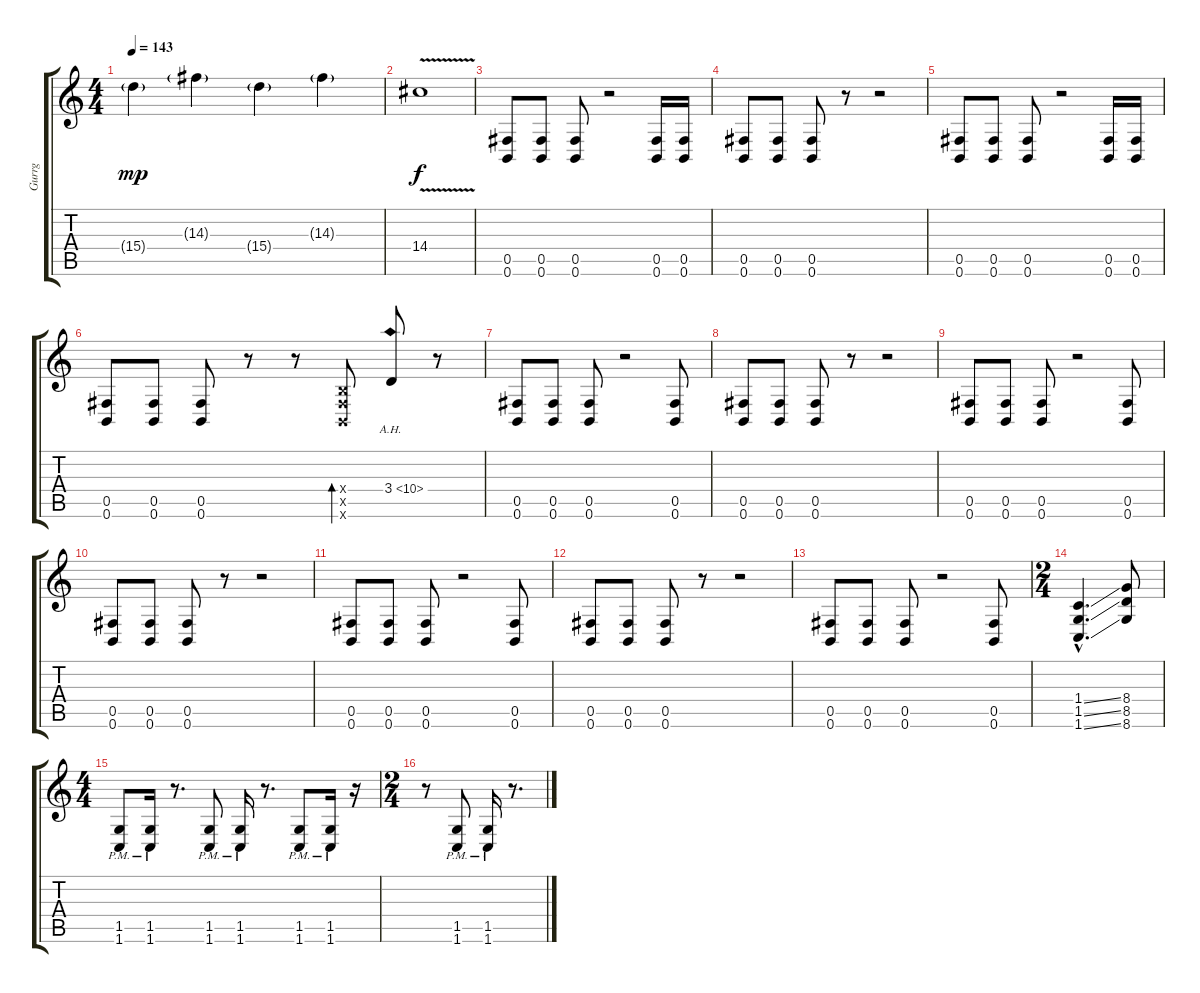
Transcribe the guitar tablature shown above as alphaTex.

\track ("Gurrg" "Gurrg") {instrument distortionguitar}
\staff {score tabs}
\tuning (Db4 Ab3 E3 B2 Gb2 B1) {hide}
\ts (4 4)
\tempo 143
\clef g2
\ks c
15.4{g}.4{dy mp} 14.3{g}.4 15.4{g}.4 14.3{g}.4 |
14.4{v}.1{dy f} |
(0.5 0.6).8 (0.5 0.6).8 (0.5 0.6).8 r.2 (0.5 0.6).16 (0.5 0.6).16 |
(0.5 0.6).8 (0.5 0.6).8 (0.5 0.6).8 r.8 r.2 |
(0.5 0.6).8 (0.5 0.6).8 (0.5 0.6).8 r.2 (0.5 0.6).16 (0.5 0.6).16 |
(0.5 0.6).8 (0.5 0.6).8 (0.5 0.6).8 r.8 r.8 (0.4{x} 0.5{x} 0.6{x}).8{bd 60} 3.4{ah 7}.8 r.8 |
(0.5 0.6).8 (0.5 0.6).8 (0.5 0.6).8 r.2 (0.5 0.6).8 |
(0.5 0.6).8 (0.5 0.6).8 (0.5 0.6).8 r.8 r.2 |
(0.5 0.6).8 (0.5 0.6).8 (0.5 0.6).8 r.2 (0.5 0.6).8 |
(0.5 0.6).8 (0.5 0.6).8 (0.5 0.6).8 r.8 r.2 |
(0.5 0.6).8 (0.5 0.6).8 (0.5 0.6).8 r.2 (0.5 0.6).8 |
(0.5 0.6).8 (0.5 0.6).8 (0.5 0.6).8 r.8 r.2 |
(0.5 0.6).8 (0.5 0.6).8 (0.5 0.6).8 r.2 (0.5 0.6).8 |
\ts (2 4)
(1.4{ss hac} 1.5{ss hac} 1.6{ss hac}).4{d} (8.4 8.5 8.6).8 |
\ts (4 4)
(1.5{pm} 1.6{pm}).8 (1.5{pm} 1.6{pm}).16 r.8{d} (1.5{pm} 1.6{pm}).8 (1.5{pm} 1.6{pm}).16 r.8{d} (1.5{pm} 1.6{pm}).8 (1.5{pm} 1.6{pm}).16 r.16 |
\ts (2 4)
r.8 (1.5{pm} 1.6{pm}).8 (1.5{pm} 1.6{pm}).16 r.8{d}
